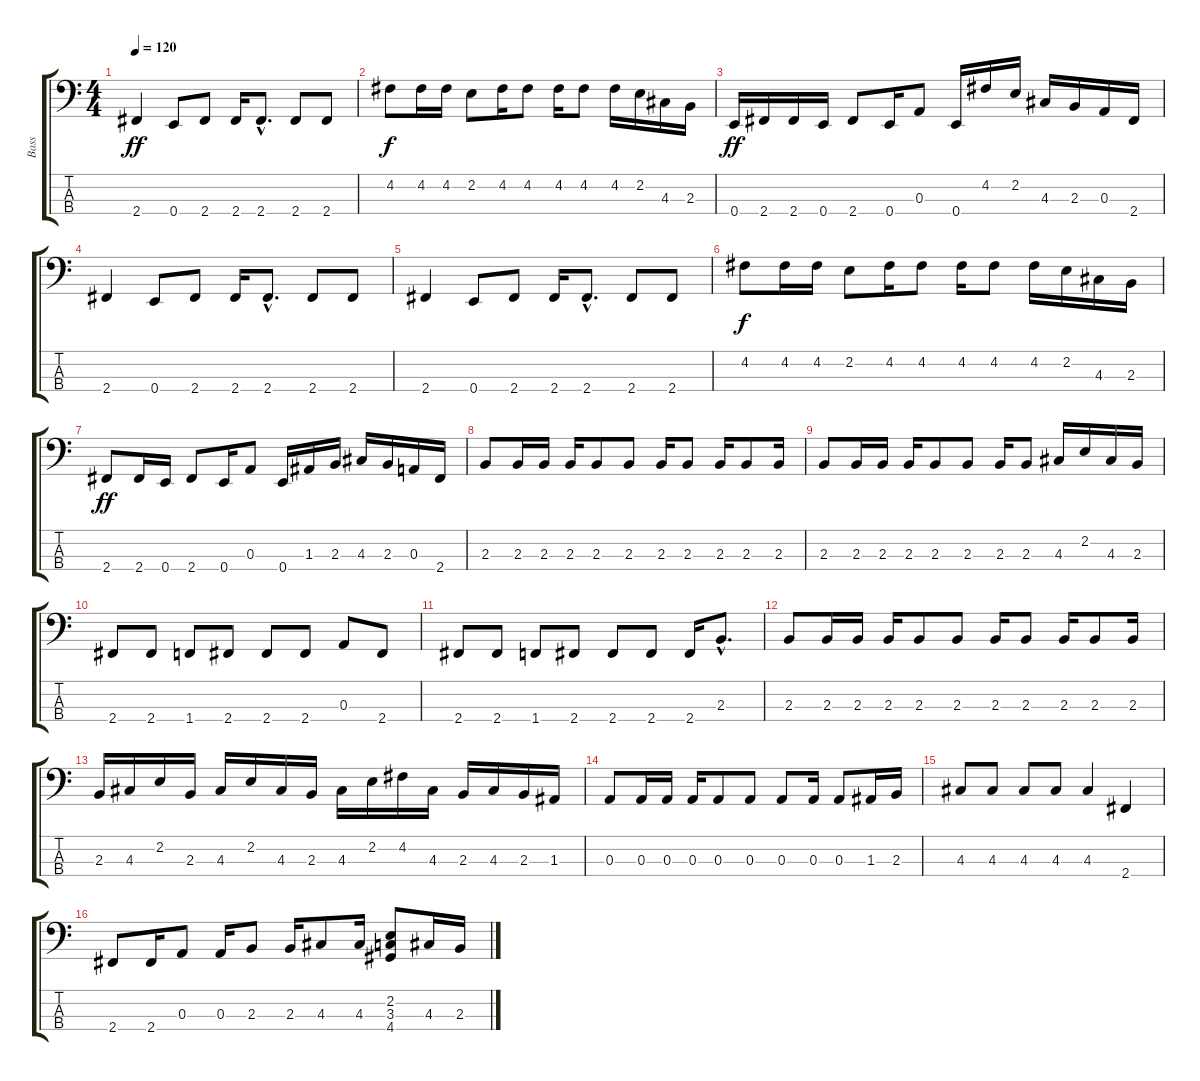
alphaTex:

\track ("Bass" "Bass") {instrument electricbasspick}
\staff {score tabs}
\tuning (G2 D2 A1 E1) {hide}
\ts (4 4)
\tempo 120
\clef f4
\ks c
2.4.4{dy ff} 0.4.8 2.4.8 2.4.16 2.4{hac}.8{d} 2.4.8 2.4.8 |
4.2.8{dy f} 4.2.16 4.2.16 2.2.8 4.2.16 4.2.8 4.2.16 4.2.8 4.2.16 2.2.16 4.3.16 2.3.16 |
0.4.16{dy ff} 2.4.16 2.4.16 0.4.16 2.4.8 0.4.16 0.3.8 0.4.16 4.2.16 2.2.16 4.3.16 2.3.16 0.3.16 2.4.16 |
2.4.4 0.4.8 2.4.8 2.4.16 2.4{hac}.8{d} 2.4.8 2.4.8 |
2.4.4 0.4.8 2.4.8 2.4.16 2.4{hac}.8{d} 2.4.8 2.4.8 |
4.2.8{dy f} 4.2.16 4.2.16 2.2.8 4.2.16 4.2.8 4.2.16 4.2.8 4.2.16 2.2.16 4.3.16 2.3.16 |
2.4.8{dy ff} 2.4.16 0.4.16 2.4.8 0.4.16 0.3.8 0.4.16 1.3.16 2.3.16 4.3.16 2.3.16 0.3.16 2.4.16 |
2.3.8 2.3.16 2.3.16 2.3.16 2.3.8 2.3.8 2.3.16 2.3.8 2.3.16 2.3.8 2.3.16 |
2.3.8 2.3.16 2.3.16 2.3.16 2.3.8 2.3.8 2.3.16 2.3.8 4.3.16 2.2.16 4.3.16 2.3.16 |
2.4.8 2.4.8 1.4.8 2.4.8 2.4.8 2.4.8 0.3.8 2.4.8 |
2.4.8 2.4.8 1.4.8 2.4.8 2.4.8 2.4.8 2.4.16 2.3{hac}.8{d} |
2.3.8 2.3.16 2.3.16 2.3.16 2.3.8 2.3.8 2.3.16 2.3.8 2.3.16 2.3.8 2.3.16 |
2.3.16 4.3.16 2.2.16 2.3.16 4.3.16 2.2.16 4.3.16 2.3.16 4.3.16 2.2.16 4.2.16 4.3.16 2.3.16 4.3.16 2.3.16 1.3.16 |
0.3.8 0.3.16 0.3.16 0.3.16 0.3.8 0.3.8 0.3.8 0.3.16 0.3.8 1.3.16 2.3.16 |
4.3.8 4.3.8 4.3.8 4.3.8 4.3.4 2.4.4 |
2.4.8 2.4.16 0.3.8 0.3.16 2.3.8 2.3.16 4.3.8 4.3.16 (2.2 3.3 4.4).8 4.3.16 2.3.16
